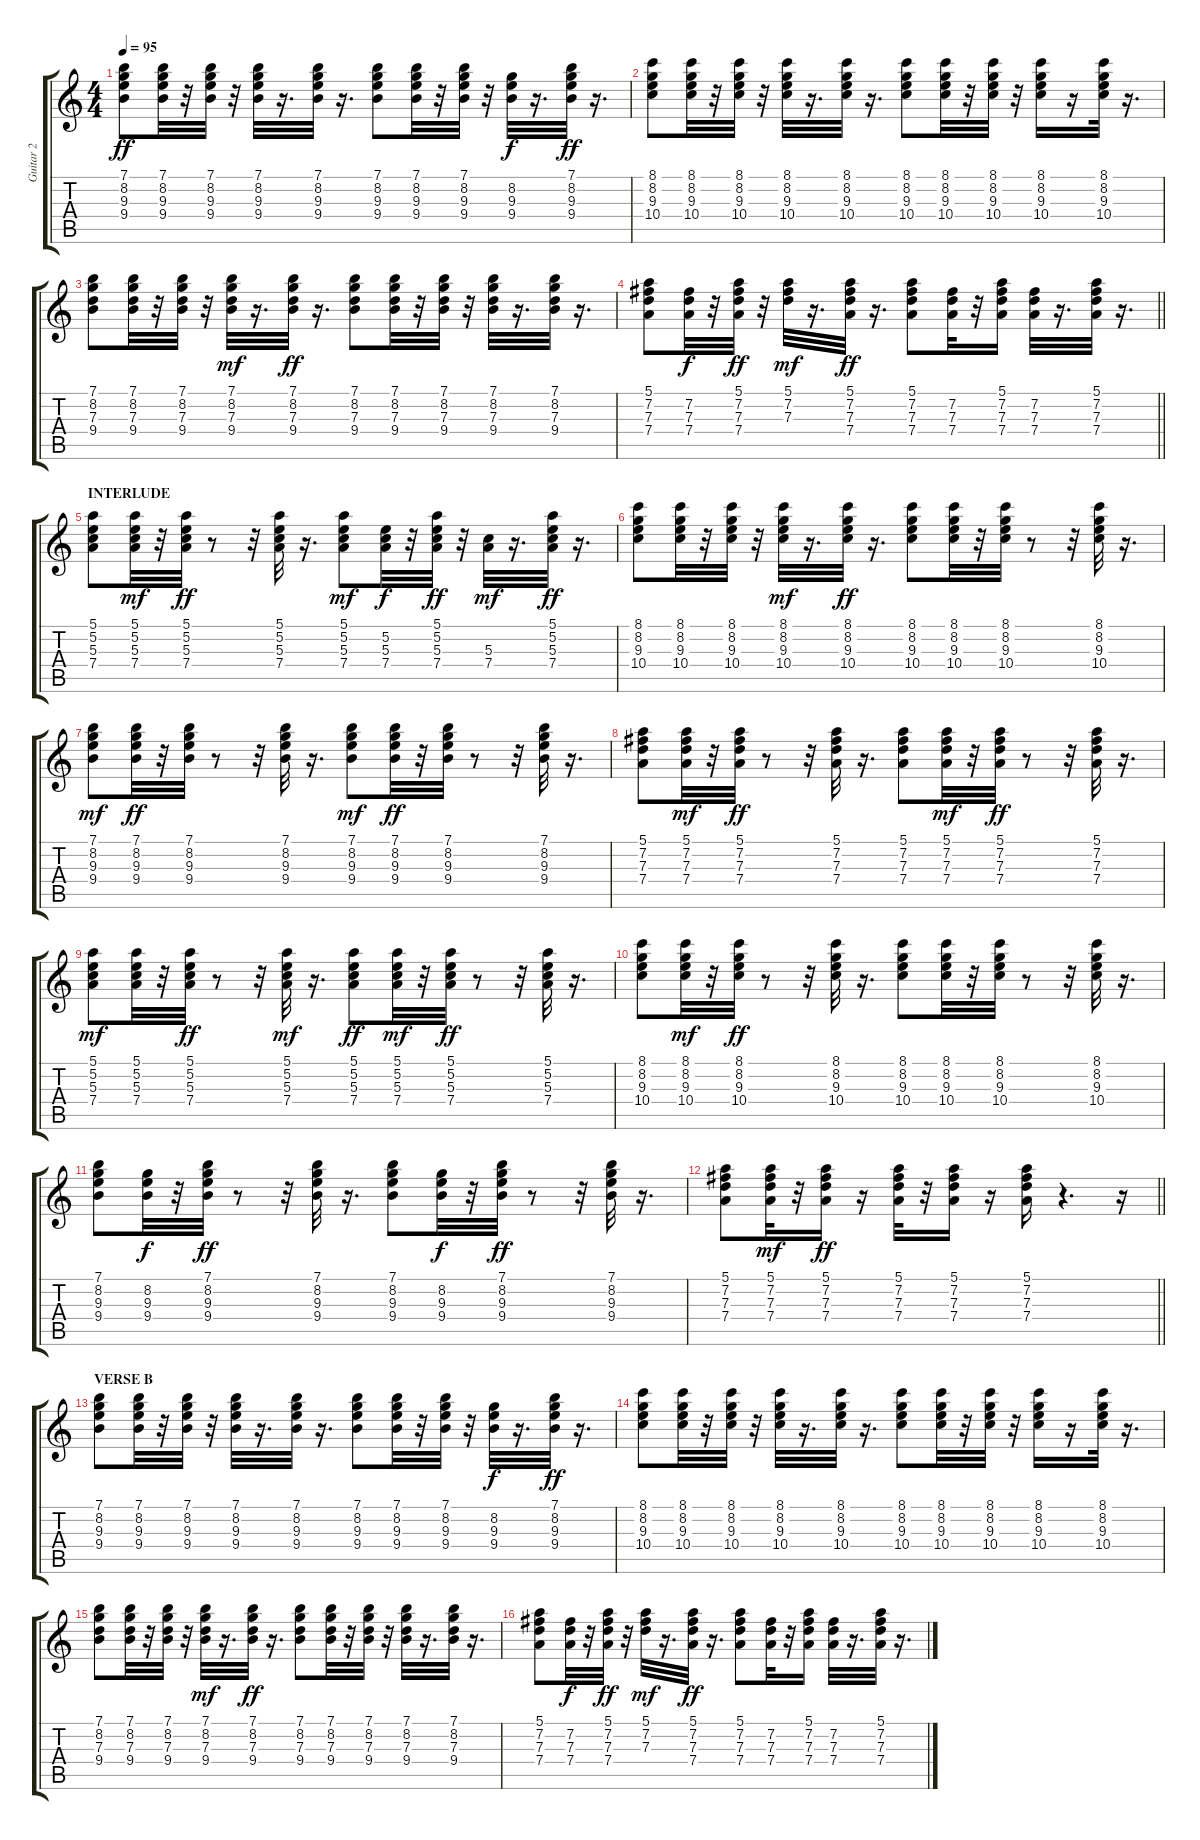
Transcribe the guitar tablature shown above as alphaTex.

\track ("Guitar 2" "Guitar 2") {instrument acousticguitarnylon}
\staff {score tabs}
\tuning (E4 B3 G3 D3 A2 E2) {hide}
\ts (4 4)
\tempo 95
\clef g2
\ks c
(7.1 8.2 9.3 9.4).8{dy ff} (7.1 8.2 9.3 9.4).32 r.32 (7.1 8.2 9.3 9.4).32 r.32 (7.1 8.2 9.3 9.4).32 r.16{d} (7.1 8.2 9.3 9.4).32 r.16{d} (7.1 8.2 9.3 9.4).8 (7.1 8.2 9.3 9.4).32 r.32 (7.1 8.2 9.3 9.4).32 r.32 (8.2 9.3 9.4).32{dy f} r.16{d} (7.1 8.2 9.3 9.4).32{dy ff} r.16{d} |
(8.1 8.2 9.3 10.4).8 (8.1 8.2 9.3 10.4).32 r.32 (8.1 8.2 9.3 10.4).32 r.32 (8.1 8.2 9.3 10.4).32 r.16{d} (8.1 8.2 9.3 10.4).32 r.16{d} (8.1 8.2 9.3 10.4).8 (8.1 8.2 9.3 10.4).32 r.32 (8.1 8.2 9.3 10.4).32 r.32 (8.1 8.2 9.3 10.4).16 r.16 (8.1 8.2 9.3 10.4).32 r.16{d} |
(7.1 8.2 7.3 9.4).8 (7.1 8.2 7.3 9.4).32 r.32 (7.1 8.2 7.3 9.4).32 r.32 (7.1 8.2 7.3 9.4).32{dy mf} r.16{d} (7.1 8.2 7.3 9.4).32{dy ff} r.16{d} (7.1 8.2 7.3 9.4).8 (7.1 8.2 7.3 9.4).32 r.32 (7.1 8.2 7.3 9.4).32 r.32 (7.1 8.2 7.3 9.4).32 r.16{d} (7.1 8.2 7.3 9.4).32 r.16{d} |
\barLineRight lightlight
(5.1 7.2 7.3 7.4).8 (7.2 7.3 7.4).32{dy f} r.32 (5.1 7.2 7.3 7.4).32{dy ff} r.32 (5.1 7.2 7.3).32{dy mf} r.16{d} (5.1 7.2 7.3 7.4).32{dy ff} r.16{d} (5.1 7.2 7.3 7.4).8 (7.2 7.3 7.4).32 r.32 (5.1 7.2 7.3 7.4).16 (7.2 7.3 7.4).32 r.16{d} (5.1 7.2 7.3 7.4).32 r.16{d} |
\section ("" "INTERLUDE")
(5.1 5.2 5.3 7.4).8 (5.1 5.2 5.3 7.4).32{dy mf} r.32 (5.1 5.2 5.3 7.4).32{dy ff} r.8 r.32 (5.1 5.2 5.3 7.4).32 r.16{d} (5.1 5.2 5.3 7.4).8{dy mf} (5.2 5.3 7.4).32{dy f} r.32 (5.1 5.2 5.3 7.4).32{dy ff} r.32 (5.3 7.4).32{dy mf} r.16{d} (5.1 5.2 5.3 7.4).32{dy ff} r.16{d} |
(8.1 8.2 9.3 10.4).8 (8.1 8.2 9.3 10.4).32 r.32 (8.1 8.2 9.3 10.4).32 r.32 (8.1 8.2 9.3 10.4).32{dy mf} r.16{d} (8.1 8.2 9.3 10.4).32{dy ff} r.16{d} (8.1 8.2 9.3 10.4).8 (8.1 8.2 9.3 10.4).32 r.32 (8.1 8.2 9.3 10.4).32 r.8 r.32 (8.1 8.2 9.3 10.4).32 r.16{d} |
(7.1 8.2 9.3 9.4).8{dy mf} (7.1 8.2 9.3 9.4).32{dy ff} r.32 (7.1 8.2 9.3 9.4).32 r.8 r.32 (7.1 8.2 9.3 9.4).32 r.16{d} (7.1 8.2 9.3 9.4).8{dy mf} (7.1 8.2 9.3 9.4).32{dy ff} r.32 (7.1 8.2 9.3 9.4).32 r.8 r.32 (7.1 8.2 9.3 9.4).32 r.16{d} |
(5.1 7.2 7.3 7.4).8 (5.1 7.2 7.3 7.4).32{dy mf} r.32 (5.1 7.2 7.3 7.4).32{dy ff} r.8 r.32 (5.1 7.2 7.3 7.4).32 r.16{d} (5.1 7.2 7.3 7.4).8 (5.1 7.2 7.3 7.4).32{dy mf} r.32 (5.1 7.2 7.3 7.4).32{dy ff} r.8 r.32 (5.1 7.2 7.3 7.4).32 r.16{d} |
(5.1 5.2 5.3 7.4).8{dy mf} (5.1 5.2 5.3 7.4).32 r.32 (5.1 5.2 5.3 7.4).32{dy ff} r.8 r.32 (5.1 5.2 5.3 7.4).32{dy mf} r.16{d} (5.1 5.2 5.3 7.4).8{dy ff} (5.1 5.2 5.3 7.4).32{dy mf} r.32 (5.1 5.2 5.3 7.4).32{dy ff} r.8 r.32 (5.1 5.2 5.3 7.4).32 r.16{d} |
(8.1 8.2 9.3 10.4).8 (8.1 8.2 9.3 10.4).32{dy mf} r.32 (8.1 8.2 9.3 10.4).32{dy ff} r.8 r.32 (8.1 8.2 9.3 10.4).32 r.16{d} (8.1 8.2 9.3 10.4).8 (8.1 8.2 9.3 10.4).32 r.32 (8.1 8.2 9.3 10.4).32 r.8 r.32 (8.1 8.2 9.3 10.4).32 r.16{d} |
(7.1 8.2 9.3 9.4).8 (8.2 9.3 9.4).32{dy f} r.32 (7.1 8.2 9.3 9.4).32{dy ff} r.8 r.32 (7.1 8.2 9.3 9.4).32 r.16{d} (7.1 8.2 9.3 9.4).8 (8.2 9.3 9.4).32{dy f} r.32 (7.1 8.2 9.3 9.4).32{dy ff} r.8 r.32 (7.1 8.2 9.3 9.4).32 r.16{d} |
\barLineRight lightlight
(5.1 7.2 7.3 7.4).8 (5.1 7.2 7.3 7.4).32{dy mf} r.32 (5.1 7.2 7.3 7.4).16{dy ff} r.16 (5.1 7.2 7.3 7.4).32 r.32 (5.1 7.2 7.3 7.4).16 r.16 (5.1 7.2 7.3 7.4).16 r.4{d} r.16 |
\section ("" "VERSE B")
(7.1 8.2 9.3 9.4).8 (7.1 8.2 9.3 9.4).32 r.32 (7.1 8.2 9.3 9.4).32 r.32 (7.1 8.2 9.3 9.4).32 r.16{d} (7.1 8.2 9.3 9.4).32 r.16{d} (7.1 8.2 9.3 9.4).8 (7.1 8.2 9.3 9.4).32 r.32 (7.1 8.2 9.3 9.4).32 r.32 (8.2 9.3 9.4).32{dy f} r.16{d} (7.1 8.2 9.3 9.4).32{dy ff} r.16{d} |
(8.1 8.2 9.3 10.4).8 (8.1 8.2 9.3 10.4).32 r.32 (8.1 8.2 9.3 10.4).32 r.32 (8.1 8.2 9.3 10.4).32 r.16{d} (8.1 8.2 9.3 10.4).32 r.16{d} (8.1 8.2 9.3 10.4).8 (8.1 8.2 9.3 10.4).32 r.32 (8.1 8.2 9.3 10.4).32 r.32 (8.1 8.2 9.3 10.4).16 r.16 (8.1 8.2 9.3 10.4).32 r.16{d} |
(7.1 8.2 7.3 9.4).8 (7.1 8.2 7.3 9.4).32 r.32 (7.1 8.2 7.3 9.4).32 r.32 (7.1 8.2 7.3 9.4).32{dy mf} r.16{d} (7.1 8.2 7.3 9.4).32{dy ff} r.16{d} (7.1 8.2 7.3 9.4).8 (7.1 8.2 7.3 9.4).32 r.32 (7.1 8.2 7.3 9.4).32 r.32 (7.1 8.2 7.3 9.4).32 r.16{d} (7.1 8.2 7.3 9.4).32 r.16{d} |
(5.1 7.2 7.3 7.4).8 (7.2 7.3 7.4).32{dy f} r.32 (5.1 7.2 7.3 7.4).32{dy ff} r.32 (5.1 7.2 7.3).32{dy mf} r.16{d} (5.1 7.2 7.3 7.4).32{dy ff} r.16{d} (5.1 7.2 7.3 7.4).8 (7.2 7.3 7.4).32 r.32 (5.1 7.2 7.3 7.4).16 (7.2 7.3 7.4).32 r.16{d} (5.1 7.2 7.3 7.4).32 r.16{d}
